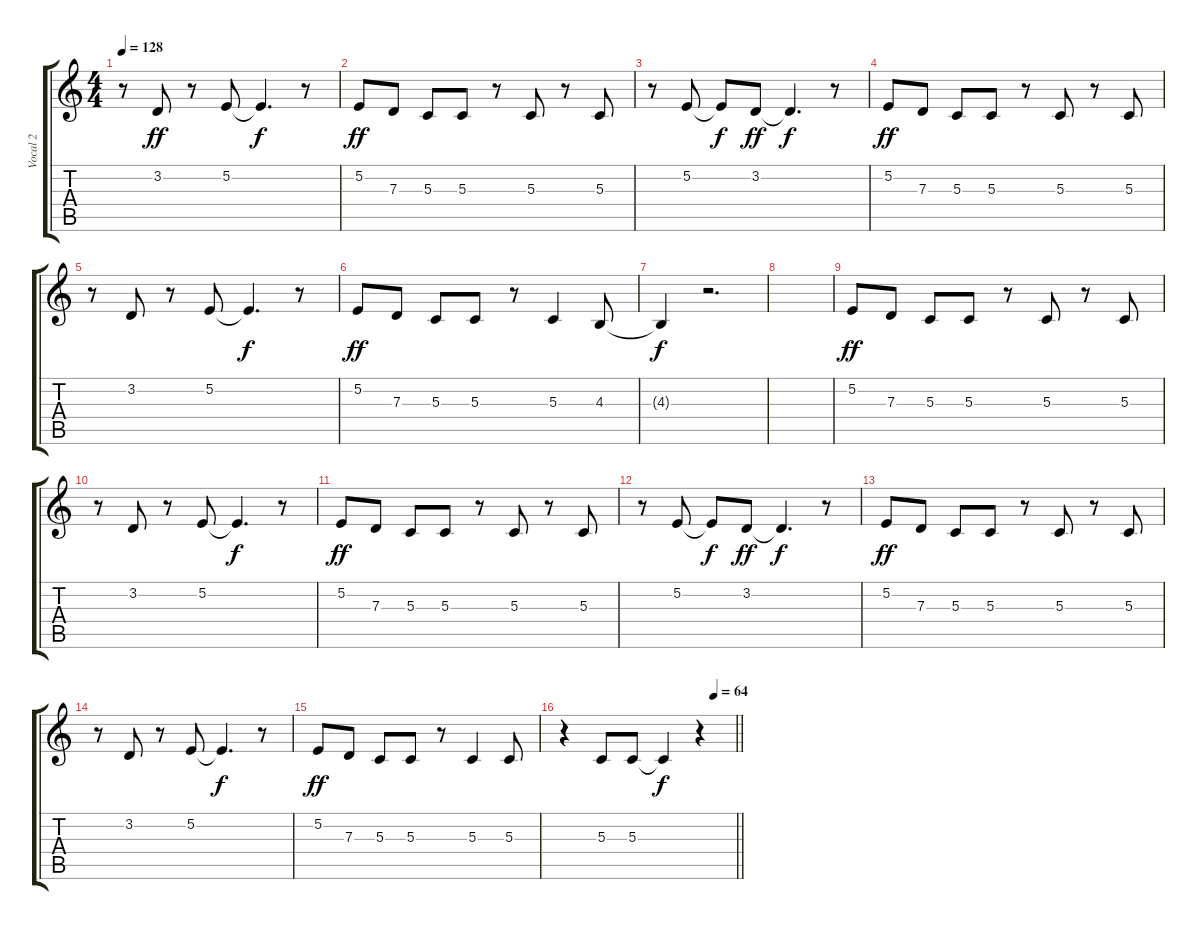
\track ("Vocal 2" "Vocal 2") {instrument bassoon}
\staff {score tabs}
\tuning (E4 B3 G3 D3 A2 E2) {hide}
\ts (4 4)
\tempo 128
\clef g2
\ks c
r.8{dy ff} 3.2.8 r.8 5.2.8 5.2{t}.4{d dy f} r.8 |
5.2.8{dy ff} 7.3.8 5.3.8 5.3.8 r.8 5.3.8 r.8 5.3.8 |
r.8 5.2.8 5.2{t}.8{dy f} 3.2.8{dy ff} 3.2{t}.4{d dy f} r.8 |
5.2.8{dy ff} 7.3.8 5.3.8 5.3.8 r.8 5.3.8 r.8 5.3.8 |
r.8 3.2.8 r.8 5.2.8 5.2{t}.4{d dy f} r.8 |
5.2.8{dy ff} 7.3.8 5.3.8 5.3.8 r.8 5.3.4 4.3.8 |
4.3{t}.4{dy f} r.2{d} |
|
5.2.8{dy ff} 7.3.8 5.3.8 5.3.8 r.8 5.3.8 r.8 5.3.8 |
r.8 3.2.8 r.8 5.2.8 5.2{t}.4{d dy f} r.8 |
5.2.8{dy ff} 7.3.8 5.3.8 5.3.8 r.8 5.3.8 r.8 5.3.8 |
r.8 5.2.8 5.2{t}.8{dy f} 3.2.8{dy ff} 3.2{t}.4{d dy f} r.8 |
5.2.8{dy ff} 7.3.8 5.3.8 5.3.8 r.8 5.3.8 r.8 5.3.8 |
r.8 3.2.8 r.8 5.2.8 5.2{t}.4{d dy f} r.8 |
5.2.8{dy ff} 7.3.8 5.3.8 5.3.8 r.8 5.3.4 5.3.8 |
\tempo (64 0.875)
\barLineRight lightlight
r.4 5.3.8 5.3.8 5.3{t}.4{dy f} r.4
